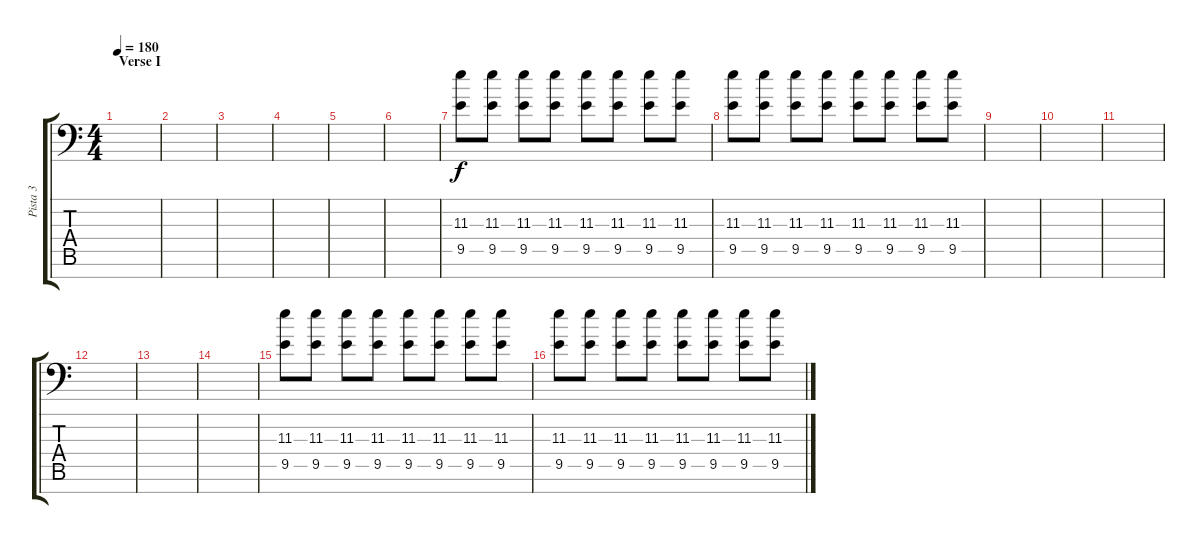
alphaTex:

\track ("Pista 3" "Pista 3") {instrument overdrivenguitar}
\staff {score tabs}
\tuning (D4 A3 F3 C3 G2 D2 A1) {hide}
\ts (4 4)
\section ("" "Verse I")
\tempo 180
\clef f4
\ks c
|
|
|
|
|
|
(11.3 9.5).8 (11.3 9.5).8 (11.3 9.5).8 (11.3 9.5).8 (11.3 9.5).8 (11.3 9.5).8 (11.3 9.5).8 (11.3 9.5).8 |
(11.3 9.5).8 (11.3 9.5).8 (11.3 9.5).8 (11.3 9.5).8 (11.3 9.5).8 (11.3 9.5).8 (11.3 9.5).8 (11.3 9.5).8 |
|
|
|
|
|
|
(11.3 9.5).8 (11.3 9.5).8 (11.3 9.5).8 (11.3 9.5).8 (11.3 9.5).8 (11.3 9.5).8 (11.3 9.5).8 (11.3 9.5).8 |
(11.3 9.5).8 (11.3 9.5).8 (11.3 9.5).8 (11.3 9.5).8 (11.3 9.5).8 (11.3 9.5).8 (11.3 9.5).8 (11.3 9.5).8
